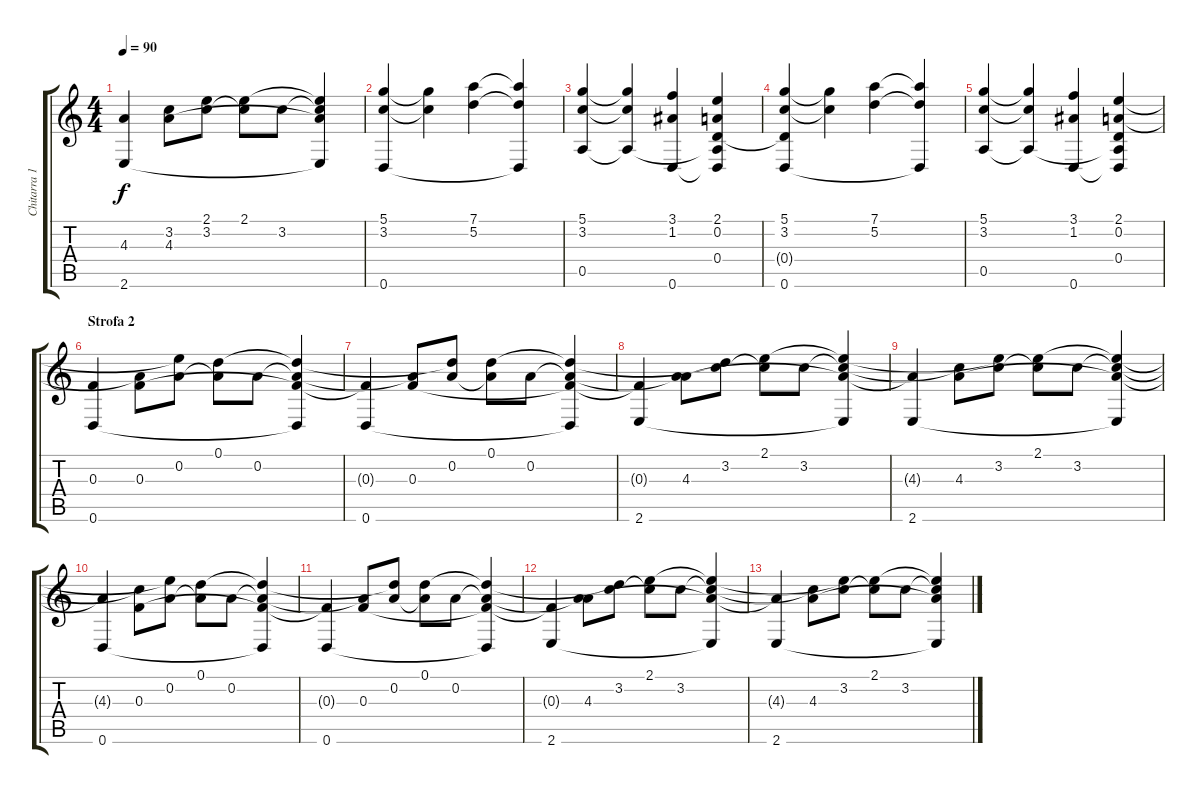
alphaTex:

\track ("Chitarra 1" "Chitarra 1") {instrument acousticguitarnylon}
\staff {score tabs}
\tuning (D4 A3 F3 D3 A2 D2) {hide}
\ts (4 4)
\tempo 90
\clef g2
\ks c
(4.3{t} 2.6).4{dy f} (3.2{t} 4.3).8 (2.1{t} 3.2).8 (2.1 3.2{t}).8 3.2.8 (2.1{t} 3.2{t} 4.3{t} 2.6{t}).4 |
(5.1 3.2 0.6).4 (5.1{t} 3.2{t}).4 (7.1 5.2).4 (7.1{t} 5.2{t} 0.6{t}).4 |
(5.1 3.2 0.5).4 (5.1{t} 3.2{t} 0.5{t}).4 (3.1 1.2 0.6).4 (2.1 0.2 0.4 0.5{t} 0.6{t}).4 |
(5.1 3.2 0.4{t} 0.6).4 (5.1{t} 3.2{t}).4 (7.1 5.2).4 (7.1{t} 5.2{t} 0.6{t}).4 |
(5.1 3.2 0.5).4 (5.1{t} 3.2{t} 0.5{t}).4 (3.1 1.2 0.6).4 (2.1 0.2 0.4 0.5{t} 0.6{t}).4 |
\section ("" "Strofa 2")
(0.3 0.6).4 (0.2{t} 0.3).8 (2.1{t} 0.2).8 (0.1 0.2{t}).8 0.2.8 (0.1{t} 0.2{t} 0.3{t} 0.6{t}).4 |
(0.3{t} 0.6).4 (0.2{t} 0.3).8 (0.1{t} 0.2).8 (0.1 0.2{t}).8 0.2.8 (0.1{t} 0.2{t} 0.3{t} 0.6{t}).4 |
(0.3{t} 2.6).4 (0.2{t} 4.3).8 (0.1{t} 3.2).8 (2.1 3.2{t}).8 3.2.8 (2.1{t} 3.2{t} 4.3{t} 2.6{t}).4 |
(4.3{t} 2.6).4 (3.2{t} 4.3).8 (2.1{t} 3.2).8 (2.1 3.2{t}).8 3.2.8 (2.1{t} 3.2{t} 4.3{t} 2.6{t}).4 |
(4.3{t} 0.6).4 (3.2{t} 0.3).8 (2.1{t} 0.2).8 (0.1 0.2{t}).8 0.2.8 (0.1{t} 0.2{t} 0.3{t} 0.6{t}).4 |
(0.3{t} 0.6).4 (0.2{t} 0.3).8 (0.1{t} 0.2).8 (0.1 0.2{t}).8 0.2.8 (0.1{t} 0.2{t} 0.3{t} 0.6{t}).4 |
(0.3{t} 2.6).4 (0.2{t} 4.3).8 (0.1{t} 3.2).8 (2.1 3.2{t}).8 3.2.8 (2.1{t} 3.2{t} 4.3{t} 2.6{t}).4 |
(4.3{t} 2.6).4 (3.2{t} 4.3).8 (2.1{t} 3.2).8 (2.1 3.2{t}).8 3.2.8 (2.1{t} 3.2{t} 4.3{t} 2.6{t}).4
